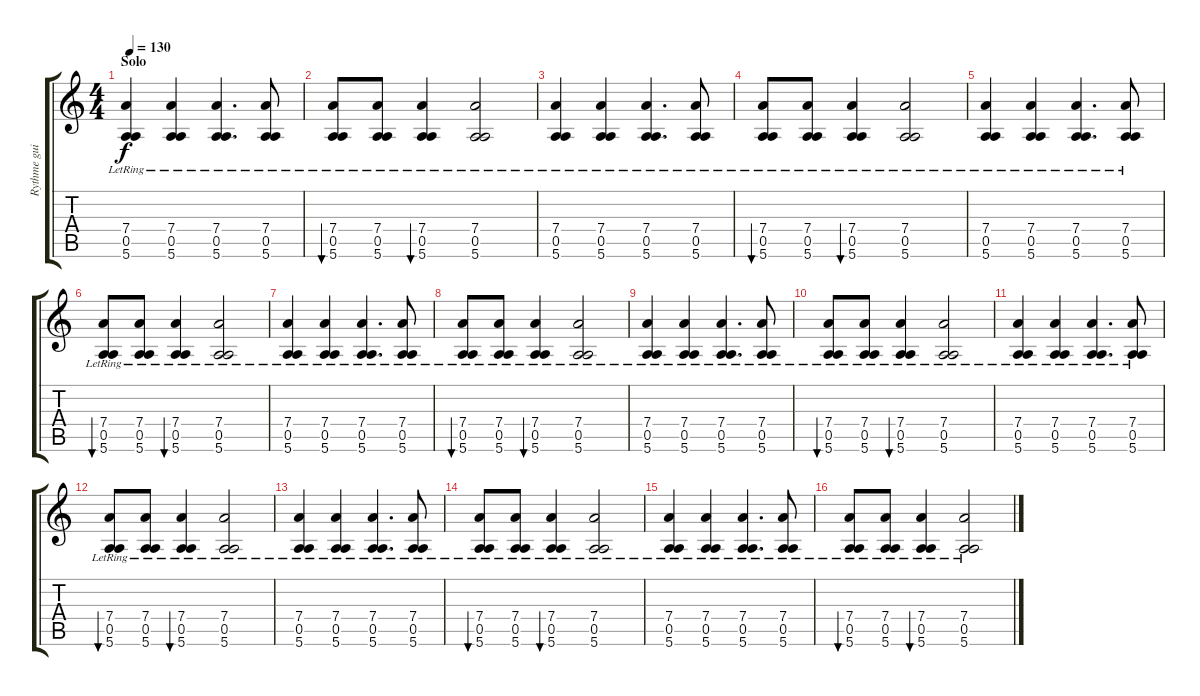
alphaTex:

\track ("Rythme guitare" "Rythme gui") {instrument distortionguitar}
\staff {score tabs}
\tuning (E4 B3 G3 D3 A2 E2) {hide}
\ts (4 4)
\section ("" "Solo")
\tempo 130
\clef g2
\ks c
(7.4{lr} 0.5{lr} 5.6{lr}).4{dy f} (7.4{lr} 0.5{lr} 5.6{lr}).4 (7.4{lr} 0.5{lr} 5.6{lr}).4{d} (7.4{lr} 0.5{lr} 5.6{lr}).8 |
(7.4{lr} 0.5{lr} 5.6{lr}).8{bu 60} (7.4{lr} 0.5{lr} 5.6{lr}).8 (7.4{lr} 0.5{lr} 5.6{lr}).4{bu 60} (7.4{lr} 0.5{lr} 5.6{lr}).2 |
(7.4{lr} 0.5{lr} 5.6{lr}).4 (7.4{lr} 0.5{lr} 5.6{lr}).4 (7.4{lr} 0.5{lr} 5.6{lr}).4{d} (7.4{lr} 0.5{lr} 5.6{lr}).8 |
(7.4{lr} 0.5{lr} 5.6{lr}).8{bu 60} (7.4{lr} 0.5{lr} 5.6{lr}).8 (7.4{lr} 0.5{lr} 5.6{lr}).4{bu 60} (7.4{lr} 0.5{lr} 5.6{lr}).2 |
(7.4{lr} 0.5{lr} 5.6{lr}).4 (7.4{lr} 0.5{lr} 5.6{lr}).4 (7.4{lr} 0.5{lr} 5.6{lr}).4{d} (7.4{lr} 0.5{lr} 5.6{lr}).8 |
(7.4{lr} 0.5{lr} 5.6{lr}).8{bu 60} (7.4{lr} 0.5{lr} 5.6{lr}).8 (7.4{lr} 0.5{lr} 5.6{lr}).4{bu 60} (7.4{lr} 0.5{lr} 5.6{lr}).2 |
(7.4{lr} 0.5{lr} 5.6{lr}).4 (7.4{lr} 0.5{lr} 5.6{lr}).4 (7.4{lr} 0.5{lr} 5.6{lr}).4{d} (7.4{lr} 0.5{lr} 5.6{lr}).8 |
(7.4{lr} 0.5{lr} 5.6{lr}).8{bu 60} (7.4{lr} 0.5{lr} 5.6{lr}).8 (7.4{lr} 0.5{lr} 5.6{lr}).4{bu 60} (7.4{lr} 0.5{lr} 5.6{lr}).2 |
(7.4{lr} 0.5{lr} 5.6{lr}).4 (7.4{lr} 0.5{lr} 5.6{lr}).4 (7.4{lr} 0.5{lr} 5.6{lr}).4{d} (7.4{lr} 0.5{lr} 5.6{lr}).8 |
(7.4{lr} 0.5{lr} 5.6{lr}).8{bu 60} (7.4{lr} 0.5{lr} 5.6{lr}).8 (7.4{lr} 0.5{lr} 5.6{lr}).4{bu 60} (7.4{lr} 0.5{lr} 5.6{lr}).2 |
(7.4{lr} 0.5{lr} 5.6{lr}).4 (7.4{lr} 0.5{lr} 5.6{lr}).4 (7.4{lr} 0.5{lr} 5.6{lr}).4{d} (7.4{lr} 0.5{lr} 5.6{lr}).8 |
(7.4{lr} 0.5{lr} 5.6{lr}).8{bu 60} (7.4{lr} 0.5{lr} 5.6{lr}).8 (7.4{lr} 0.5{lr} 5.6{lr}).4{bu 60} (7.4{lr} 0.5{lr} 5.6{lr}).2 |
(7.4{lr} 0.5{lr} 5.6{lr}).4 (7.4{lr} 0.5{lr} 5.6{lr}).4 (7.4{lr} 0.5{lr} 5.6{lr}).4{d} (7.4{lr} 0.5{lr} 5.6{lr}).8 |
(7.4{lr} 0.5{lr} 5.6{lr}).8{bu 60} (7.4{lr} 0.5{lr} 5.6{lr}).8 (7.4{lr} 0.5{lr} 5.6{lr}).4{bu 60} (7.4{lr} 0.5{lr} 5.6{lr}).2 |
(7.4{lr} 0.5{lr} 5.6{lr}).4 (7.4{lr} 0.5{lr} 5.6{lr}).4 (7.4{lr} 0.5{lr} 5.6{lr}).4{d} (7.4{lr} 0.5{lr} 5.6{lr}).8 |
(7.4{lr} 0.5{lr} 5.6{lr}).8{bu 60} (7.4{lr} 0.5{lr} 5.6{lr}).8 (7.4{lr} 0.5{lr} 5.6{lr}).4{bu 60} (7.4{lr} 0.5{lr} 5.6{lr}).2
